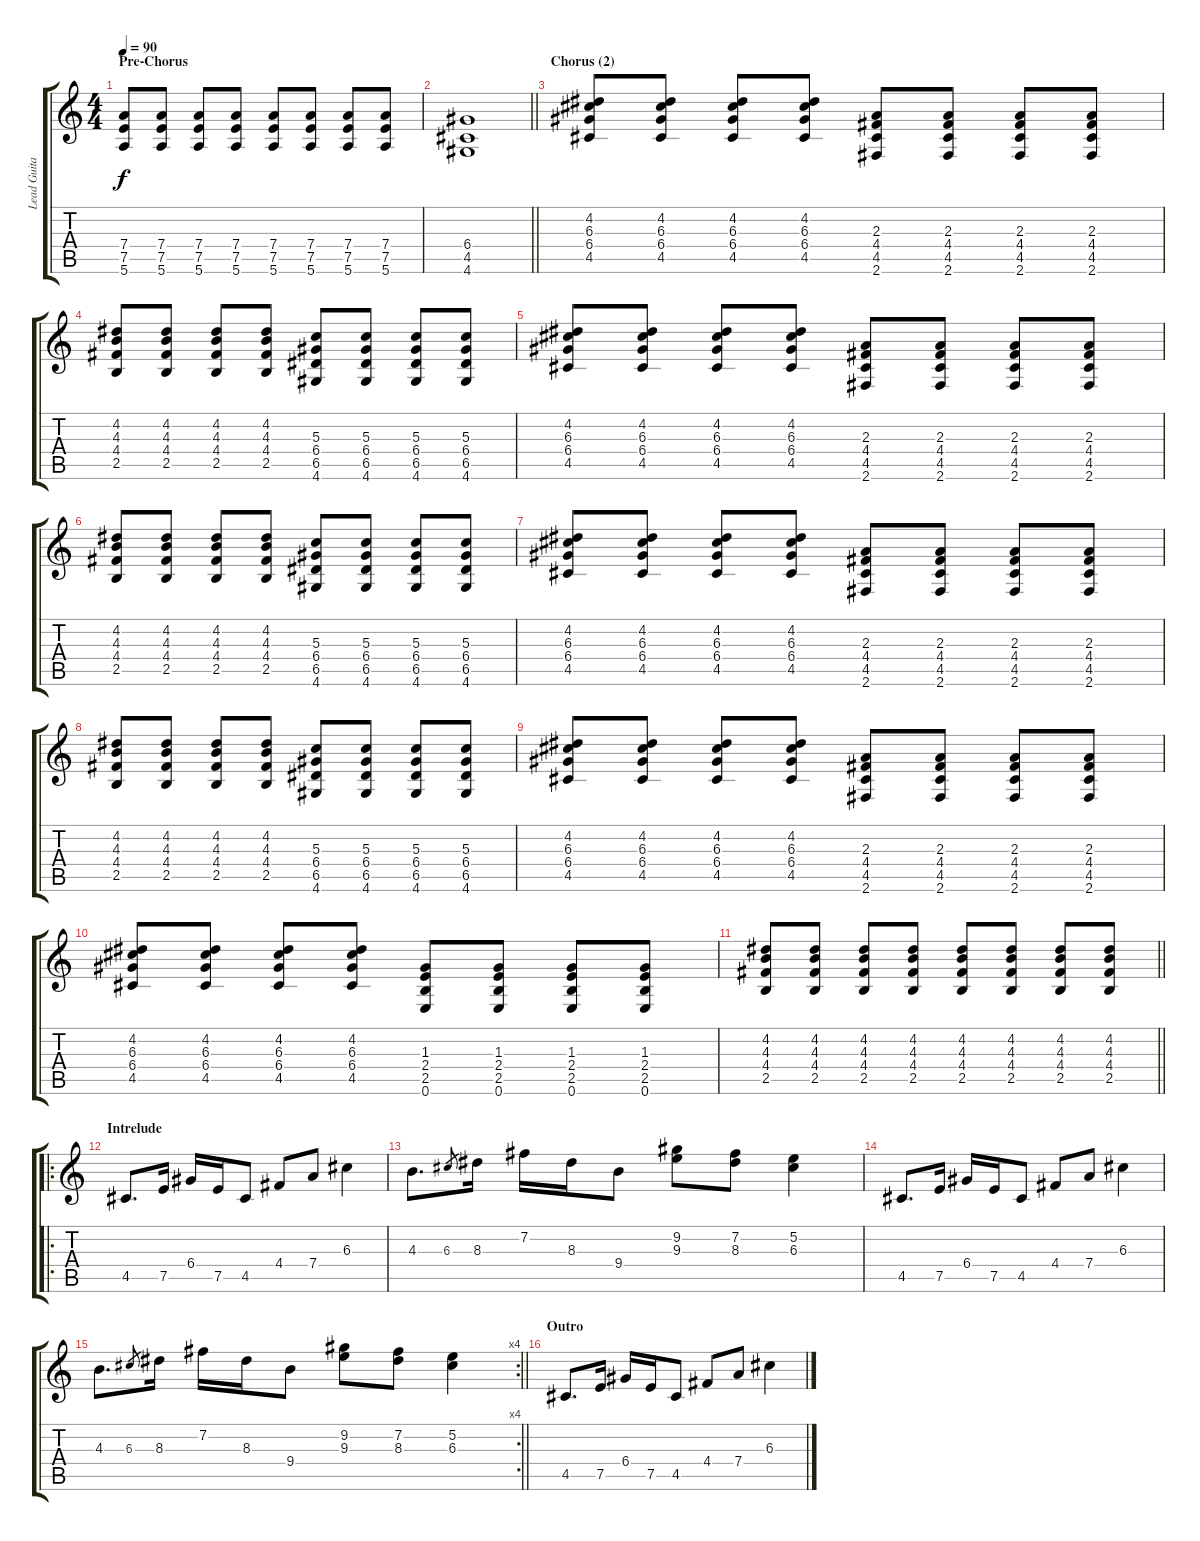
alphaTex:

\track ("Lead Guitar" "Lead Guita") {instrument distortionguitar}
\staff {score tabs}
\tuning (E4 B3 G3 D3 A2 E2) {hide}
\ts (4 4)
\section ("" "Pre-Chorus")
\tempo 90
\clef g2
\ks c
(7.4 7.5 5.6).8{dy f} (7.4 7.5 5.6).8 (7.4 7.5 5.6).8 (7.4 7.5 5.6).8 (7.4 7.5 5.6).8 (7.4 7.5 5.6).8 (7.4 7.5 5.6).8 (7.4 7.5 5.6).8 |
\barLineRight lightlight
(6.4 4.5 4.6).1 |
\section ("" "Chorus (2)")
(4.2 6.3 6.4 4.5).8 (4.2 6.3 6.4 4.5).8 (4.2 6.3 6.4 4.5).8 (4.2 6.3 6.4 4.5).8 (2.3 4.4 4.5 2.6).8 (2.3 4.4 4.5 2.6).8 (2.3 4.4 4.5 2.6).8 (2.3 4.4 4.5 2.6).8 |
(4.2 4.3 4.4 2.5).8 (4.2 4.3 4.4 2.5).8 (4.2 4.3 4.4 2.5).8 (4.2 4.3 4.4 2.5).8 (5.3 6.4 6.5 4.6).8 (5.3 6.4 6.5 4.6).8 (5.3 6.4 6.5 4.6).8 (5.3 6.4 6.5 4.6).8 |
(4.2 6.3 6.4 4.5).8 (4.2 6.3 6.4 4.5).8 (4.2 6.3 6.4 4.5).8 (4.2 6.3 6.4 4.5).8 (2.3 4.4 4.5 2.6).8 (2.3 4.4 4.5 2.6).8 (2.3 4.4 4.5 2.6).8 (2.3 4.4 4.5 2.6).8 |
(4.2 4.3 4.4 2.5).8 (4.2 4.3 4.4 2.5).8 (4.2 4.3 4.4 2.5).8 (4.2 4.3 4.4 2.5).8 (5.3 6.4 6.5 4.6).8 (5.3 6.4 6.5 4.6).8 (5.3 6.4 6.5 4.6).8 (5.3 6.4 6.5 4.6).8 |
(4.2 6.3 6.4 4.5).8 (4.2 6.3 6.4 4.5).8 (4.2 6.3 6.4 4.5).8 (4.2 6.3 6.4 4.5).8 (2.3 4.4 4.5 2.6).8 (2.3 4.4 4.5 2.6).8 (2.3 4.4 4.5 2.6).8 (2.3 4.4 4.5 2.6).8 |
(4.2 4.3 4.4 2.5).8 (4.2 4.3 4.4 2.5).8 (4.2 4.3 4.4 2.5).8 (4.2 4.3 4.4 2.5).8 (5.3 6.4 6.5 4.6).8 (5.3 6.4 6.5 4.6).8 (5.3 6.4 6.5 4.6).8 (5.3 6.4 6.5 4.6).8 |
(4.2 6.3 6.4 4.5).8 (4.2 6.3 6.4 4.5).8 (4.2 6.3 6.4 4.5).8 (4.2 6.3 6.4 4.5).8 (2.3 4.4 4.5 2.6).8 (2.3 4.4 4.5 2.6).8 (2.3 4.4 4.5 2.6).8 (2.3 4.4 4.5 2.6).8 |
(4.2 6.3 6.4 4.5).8 (4.2 6.3 6.4 4.5).8 (4.2 6.3 6.4 4.5).8 (4.2 6.3 6.4 4.5).8 (1.3 2.4 2.5 0.6).8 (1.3 2.4 2.5 0.6).8 (1.3 2.4 2.5 0.6).8 (1.3 2.4 2.5 0.6).8 |
\barLineRight lightlight
(4.2 4.3 4.4 2.5).8 (4.2 4.3 4.4 2.5).8 (4.2 4.3 4.4 2.5).8 (4.2 4.3 4.4 2.5).8 (4.2 4.3 4.4 2.5).8 (4.2 4.3 4.4 2.5).8 (4.2 4.3 4.4 2.5).8 (4.2 4.3 4.4 2.5).8 |
\ro
\section ("" "Intrelude")
4.5.8{d} 7.5.16 6.4.16 7.5.16 4.5.8 4.4.8 7.4.8 6.3.4 |
4.3.8{d} 6.3.8{gr} 8.3.16 7.2.16 8.3.16 9.4.8 (9.2 9.3).8 (7.2 8.3).8 (5.2 6.3).4 |
4.5.8{d} 7.5.16 6.4.16 7.5.16 4.5.8 4.4.8 7.4.8 6.3.4 |
\rc 4
\barLineRight lightlight
4.3.8{d} 6.3.8{gr} 8.3.16 7.2.16 8.3.16 9.4.8 (9.2 9.3).8 (7.2 8.3).8 (5.2 6.3).4 |
\section ("" "Outro")
4.5.8{d} 7.5.16 6.4.16 7.5.16 4.5.8 4.4.8 7.4.8 6.3.4
